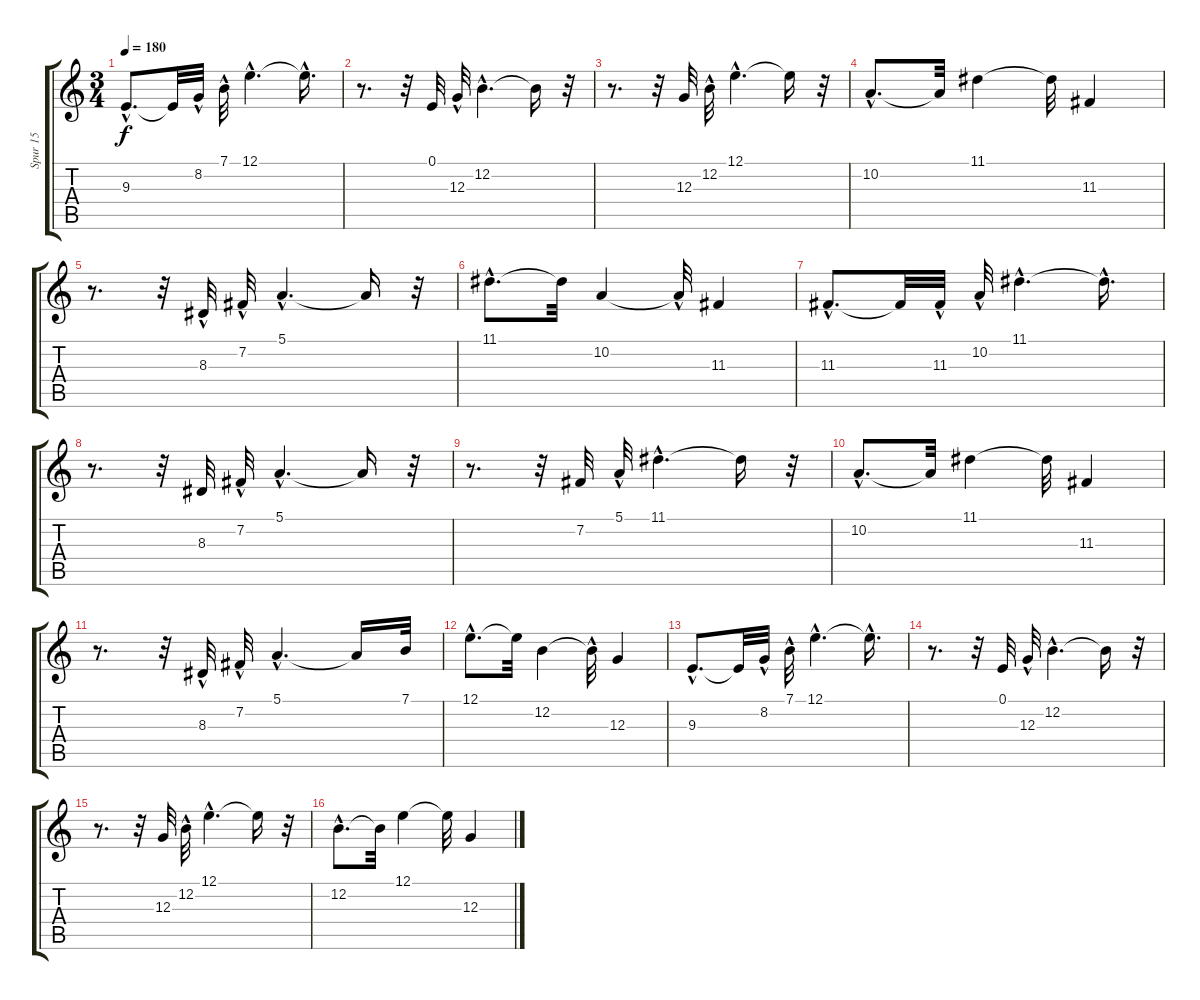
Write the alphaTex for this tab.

\track ("Spur 15" "Spur 15") {instrument orchestralharp}
\staff {score tabs}
\tuning (E4 B3 G3 D3 A2 E2) {hide}
\ts (3 4)
\tempo 180
\clef g2
\ks c
9.3{hac}.8{d dy f} 9.3{t}.32 8.2{hac}.32 7.1{hac}.32 12.1{hac}.4{d} 12.1{hac t}.16{d} |
r.8{d} r.32 0.1.32 12.3{hac}.32 12.2{hac}.4{d} 12.2{t}.16 r.32 |
r.8{d} r.32 12.3.32 12.2{hac}.32 12.1{hac}.4{d} 12.1{t}.16 r.32 |
10.2{hac}.8{d} 10.2{t}.32 11.1.4 11.1{t}.32 11.3.4 |
r.8{d} r.32 8.3{hac}.32 7.2{hac}.32 5.1{hac}.4{d} 5.1{t}.16 r.32 |
11.1{hac}.8{d} 11.1{t}.32 10.2.4 10.2{hac t}.32 11.3.4 |
11.3{hac}.8{d} 11.3{t}.32 11.3{hac}.32 10.2{hac}.32 11.1{hac}.4{d} 11.1{hac t}.16{d} |
r.8{d} r.32 8.3.32 7.2{hac}.32 5.1{hac}.4{d} 5.1{t}.16 r.32 |
r.8{d} r.32 7.2.32 5.1{hac}.32 11.1{hac}.4{d} 11.1{t}.16 r.32 |
10.2{hac}.8{d} 10.2{t}.32 11.1.4 11.1{t}.32 11.3.4 |
r.8{d} r.32 8.3{hac}.32 7.2{hac}.32 5.1{hac}.4{d} 5.1{t}.16 7.1.32 |
12.1{hac}.8{d} 12.1{t}.32 12.2.4 12.2{hac t}.32 12.3.4 |
9.3{hac}.8{d} 9.3{t}.32 8.2{hac}.32 7.1{hac}.32 12.1{hac}.4{d} 12.1{hac t}.16{d} |
r.8{d} r.32 0.1.32 12.3{hac}.32 12.2{hac}.4{d} 12.2{t}.16 r.32 |
r.8{d} r.32 12.3.32 12.2{hac}.32 12.1{hac}.4{d} 12.1{t}.16 r.32 |
12.2{hac}.8{d} 12.2{t}.32 12.1.4 12.1{t}.32 12.3.4
